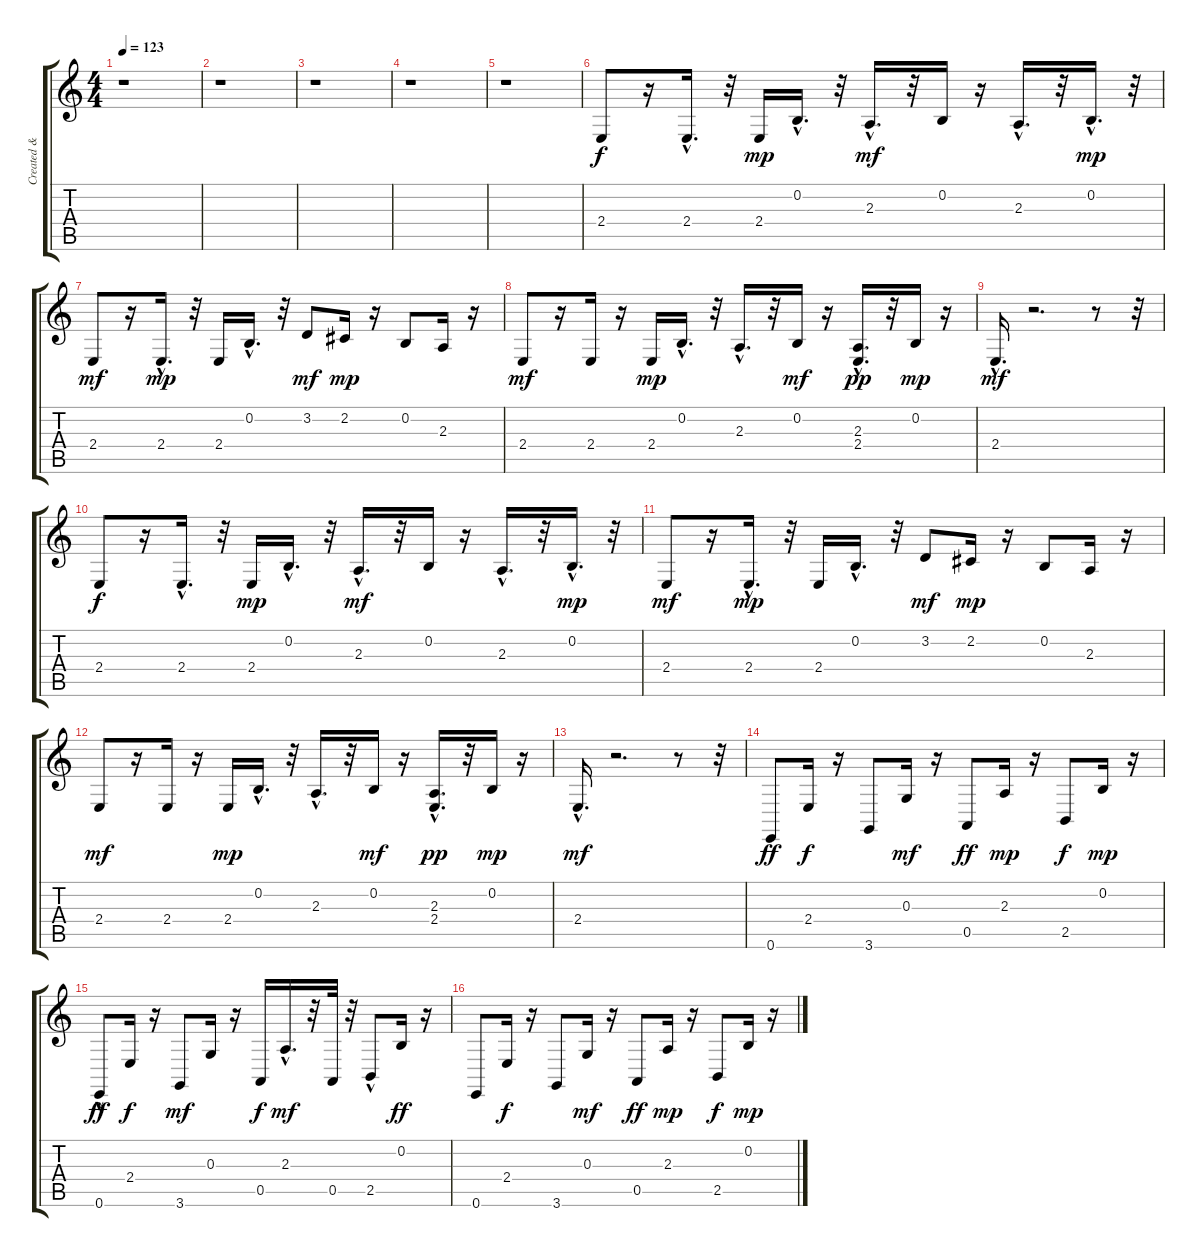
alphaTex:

\track ("Created &" "Created &") {instrument lead2sawtooth}
\staff {score tabs}
\tuning (E4 B3 G3 D3 A2 E2) {hide}
\ts (4 4)
\tempo 123
\clef g2
\ks c
r.1{dy ff} |
r.1 |
r.1 |
r.1 |
r.1 |
2.4.8{dy f} r.16 2.4{hac}.16{d} r.32 2.4.16{dy mp} 0.2{hac}.16{d} r.32 2.3{hac}.16{d dy mf} r.32 0.2.16 r.16 2.3{hac}.16{d} r.32 0.2{hac}.16{d dy mp} r.32 |
2.4.8{dy mf} r.16 2.4{hac}.16{d dy mp} r.32 2.4.16 0.2{hac}.16{d} r.32 3.2.8{dy mf} 2.2.16{dy mp} r.16 0.2.8 2.3.16 r.16 |
2.4.8{dy mf} r.16 2.4.16 r.16 2.4.16{dy mp} 0.2{hac}.16{d} r.32 2.3{hac}.16{d} r.32 0.2.16{dy mf} r.16 (2.3{hac} 2.4).16{d dy pp} r.32 0.2.16{dy mp} r.16 |
2.4{hac}.16{d dy mf} r.2{d} r.8 r.32 |
2.4.8{dy f} r.16 2.4{hac}.16{d} r.32 2.4.16{dy mp} 0.2{hac}.16{d} r.32 2.3{hac}.16{d dy mf} r.32 0.2.16 r.16 2.3{hac}.16{d} r.32 0.2{hac}.16{d dy mp} r.32 |
2.4.8{dy mf} r.16 2.4{hac}.16{d dy mp} r.32 2.4.16 0.2{hac}.16{d} r.32 3.2.8{dy mf} 2.2.16{dy mp} r.16 0.2.8 2.3.16 r.16 |
2.4.8{dy mf} r.16 2.4.16 r.16 2.4.16{dy mp} 0.2{hac}.16{d} r.32 2.3{hac}.16{d} r.32 0.2.16{dy mf} r.16 (2.3{hac} 2.4).16{d dy pp} r.32 0.2.16{dy mp} r.16 |
2.4{hac}.16{d dy mf} r.2{d} r.8 r.32 |
0.6.8{dy ff} 2.4.16{dy f} r.16 3.6.8 0.3.16{dy mf} r.16 0.5.8{dy ff} 2.3.16{dy mp} r.16 2.5.8{dy f} 0.2.16{dy mp} r.16 |
0.6{hac}.8{dy ff} 2.4.16{dy f} r.16 3.6.8{dy mf} 0.3.16 r.16 0.5.16{dy f} 2.3{hac}.16{d dy mf} r.32 0.5.32 r.32 2.5{hac}.8 0.2.16{dy ff} r.16 |
0.6.8 2.4.16{dy f} r.16 3.6.8 0.3.16{dy mf} r.16 0.5.8{dy ff} 2.3.16{dy mp} r.16 2.5.8{dy f} 0.2.16{dy mp} r.16
